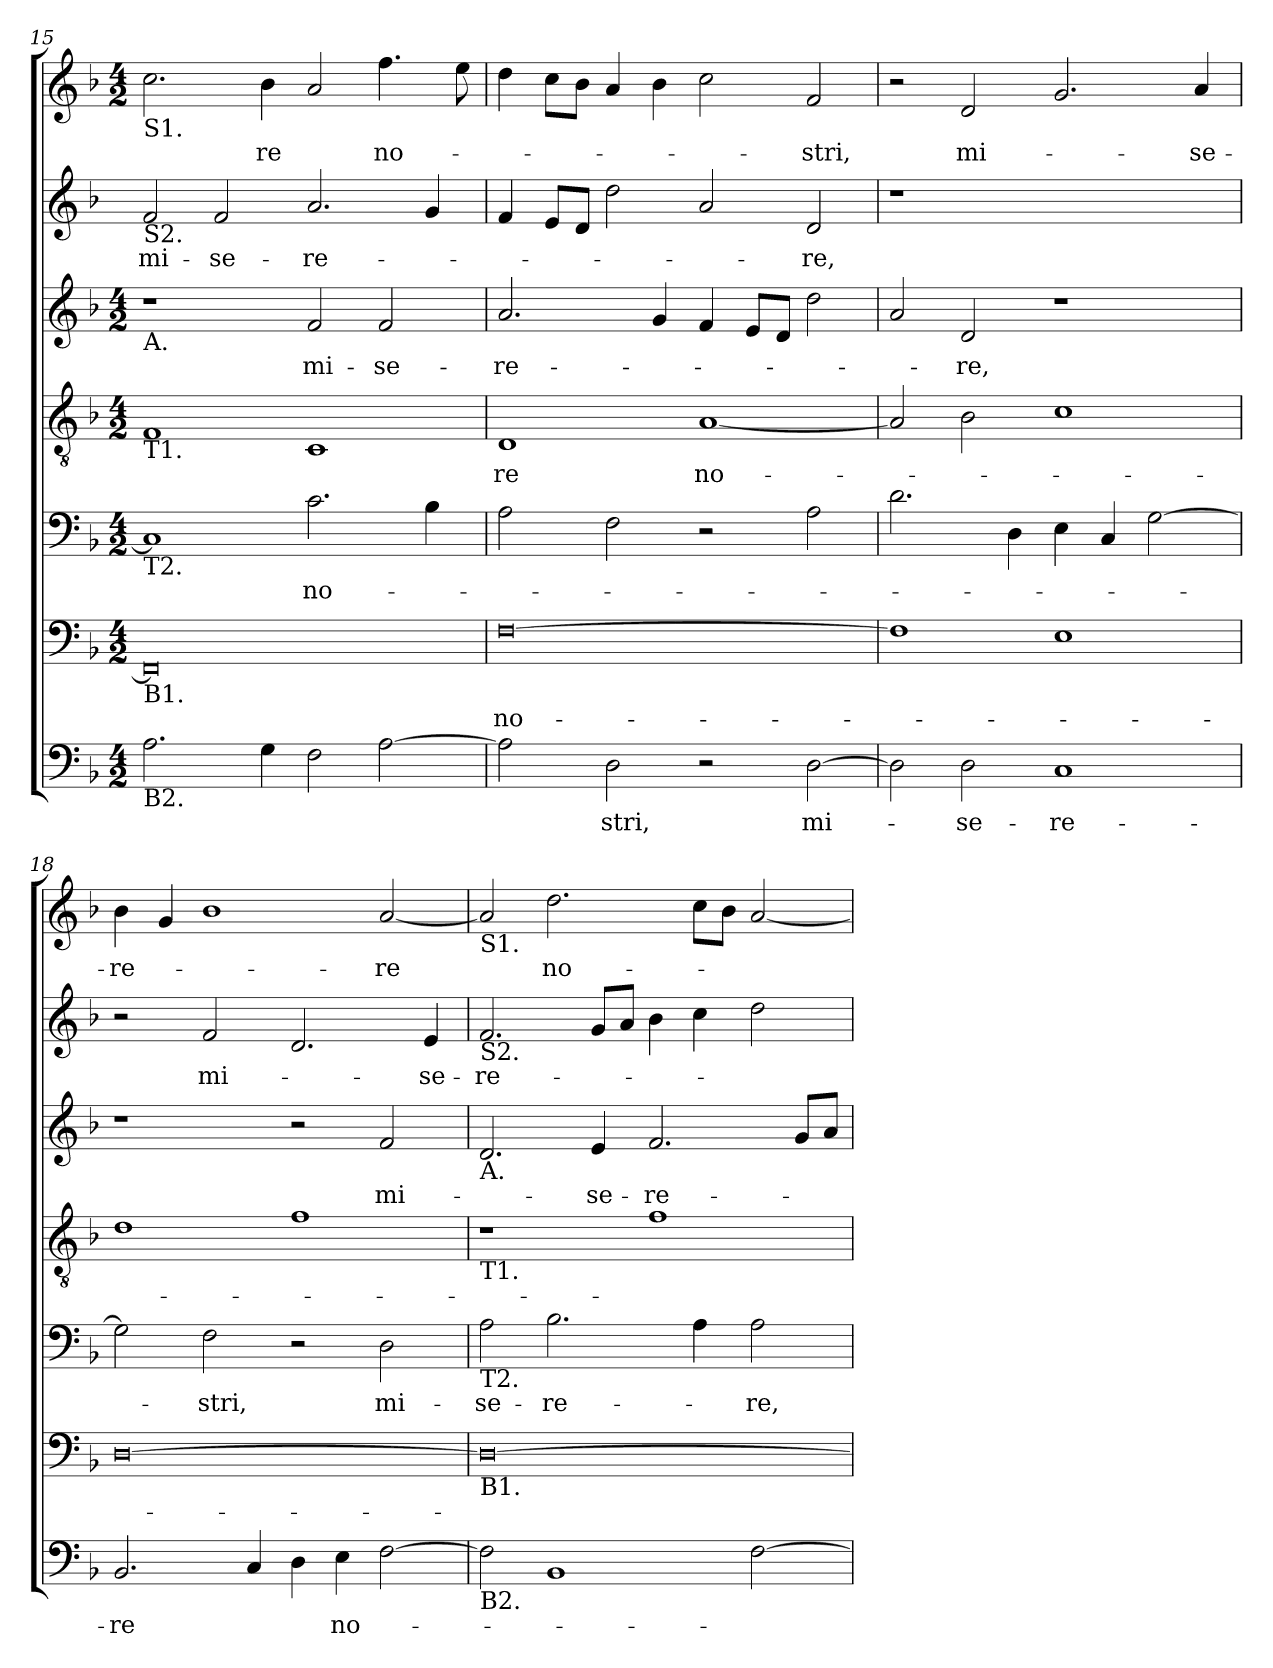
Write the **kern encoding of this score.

**kern	**text	**kern	**text	**kern	**text	**kern	**text	**kern	**text	**kern	**text	**kern	**text
*part7	*part7	*part6	*part6	*part5	*part5	*part4	*part4	*part3	*part3	*part2	*part2	*part1	*part1
*staff7	*staff7	*staff6	*staff6	*staff5	*staff5	*staff4	*staff4	*staff3	*staff3	*staff2	*staff2	*staff1	*staff1
!!LO:PB:g=z
*clefF4	*	*clefF4	*	*clefF4	*	*clefGv2	*	*clefG2	*	*clefG2	*	*clefG2	*
*k[b-]	*	*k[b-]	*	*k[b-]	*	*k[b-]	*	*k[b-]	*	*k[b-]	*	*k[b-]	*
*F:	*	*F:	*	*F:	*	*F:	*	*F:	*	*F:	*	*F:	*
*M4/2	*	*M4/2	*	*M4/2	*	*M4/2	*	*M4/2	*	*	*	*M4/2	*
=15	=15	=15	=15	=15	=15	=15	=15	=15	=15	=15	=15	=15	=15
!	!	!	!	!	!	!	!	!	!	!	!	!LO:TX:b:t=S1.	!
!	!	!	!	!	!	!	!	!	!	!LO:TX:b:t=S2.	!	!	!
!	!	!	!	!	!	!	!	!LO:TX:b:t=A.	!	!	!	!	!
!	!	!	!	!	!	!LO:TX:b:t=T1.	!	!	!	!	!	!	!
!	!	!	!	!LO:TX:b:t=T2.	!	!	!	!	!	!	!	!	!
!	!	!LO:TX:b:t=B1.	!	!	!	!	!	!	!	!	!	!	!
!LO:TX:b:t=B2.	!	!	!	!	!	!	!	!	!	!	!	!	!
!	!	!	!	!	!	!	!	!	!	!	!LO:LY:b	!	!
2.A\	.	0FF]	.	1C]	.	1F	.	1r	.	2f/	mi-	2.cc\	.
!	!	!	!	!	!	!	!	!	!	!	!LO:LY:b	!	!
.	.	.	.	.	.	.	.	.	.	2f/	-se-	.	.
!	!	!	!	!	!	!	!	!	!	!	!	!	!LO:LY:b
4G\	.	.	.	.	.	.	.	.	.	.	.	4b-\	-re
!	!	!	!	!	!LO:LY:b	!	!	!	!LO:LY:b	!	!LO:LY:b	!	!
2F\	.	.	.	2.c\	no-	1C	.	2f/	mi-	2.a/	-re-	2a/	.
!	!	!	!	!	!	!	!	!	!LO:LY:b	!	!	!	!LO:LY:b
[2A\	.	.	.	.	.	.	.	2f/	-se-	.	.	4.ff\	no-
.	.	.	.	4B-\	.	.	.	.	.	4g/	.	.	.
.	.	.	.	.	.	.	.	.	.	.	.	8ee\	.
=16	=16	=16	=16	=16	=16	=16	=16	=16	=16	=16	=16	=16	=16
!	!	!	!LO:LY:b	!	!	!	!LO:LY:b	!	!LO:LY:b	!	!	!	!
2A\]	.	[0F	no-	2A\	.	1D	-re	2.a/	-re-	4f/	.	4dd\	.
.	.	.	.	.	.	.	.	.	.	8e/L	.	8cc\L	.
.	.	.	.	.	.	.	.	.	.	8d/J	.	8b-\J	.
!	!LO:LY:b	!	!	!	!	!	!	!	!	!	!	!	!
2D\	-stri,	.	.	2F\	.	.	.	.	.	2dd\	.	4a/	.
.	.	.	.	.	.	.	.	4g/	.	.	.	4b-\	.
!	!	!	!	!	!	!	!LO:LY:b	!	!	!	!	!	!
2r	.	.	.	2r	.	[1A	no-	4f/	.	2a/	.	2cc\	.
.	.	.	.	.	.	.	.	8e/L	.	.	.	.	.
.	.	.	.	.	.	.	.	8d/J	.	.	.	.	.
!	!LO:LY:b	!	!	!	!	!	!	!	!	!	!LO:LY:b	!	!LO:LY:b
[2D\	mi-	.	.	2A\	.	.	.	2dd\	.	2d/	-re,	2f/	-stri,
=17	=17	=17	=17	=17	=17	=17	=17	=17	=17	=17	=17	=17	=17
2D\]	.	1F]	.	2.d\	.	2A/]	.	2a/	.	1r	.	2r	.
!	!LO:LY:b	!	!	!	!	!	!	!	!LO:LY:b	!	!	!	!LO:LY:b
2D\	-se-	.	.	.	.	2B-\	.	2d/	-re,	.	.	2d/	mi-
.	.	.	.	4D\	.	.	.	.	.	.	.	.	.
!	!LO:LY:b	!	!	!	!	!	!	!	!	!	!	!	!
1C	-re-	1E	.	4E\	.	1c	.	1r	.	1ryy	.	2.g/	.
.	.	.	.	4C/	.	.	.	.	.	.	.	.	.
.	.	.	.	[2G\	.	.	.	.	.	.	.	.	.
!	!	!	!	!	!	!	!	!	!	!	!	!	!LO:LY:b
.	.	.	.	.	.	.	.	.	.	.	.	4a/	-se-
=18	=18	=18	=18	=18	=18	=18	=18	=18	=18	=18	=18	=18	=18
!	!LO:LY:b	!	!	!	!	!	!	!	!	!	!	!	!LO:LY:b
2.BB-/	-re	[0D	.	2G\]	.	1d	.	1r	.	2r	.	4b-\	-re-
.	.	.	.	.	.	.	.	.	.	.	.	4g/	.
!	!	!	!	!	!LO:LY:b	!	!	!	!	!	!LO:LY:b	!	!
.	.	.	.	2F\	-stri,	.	.	.	.	2f/	mi-	1b-	.
4C/	.	.	.	.	.	.	.	.	.	.	.	.	.
4D\	.	.	.	2r	.	1f	.	2r	.	2.d/	.	.	.
!	!LO:LY:b	!	!	!	!	!	!	!	!	!	!	!	!
4E\	no-	.	.	.	.	.	.	.	.	.	.	.	.
!	!	!	!	!	!LO:LY:b	!	!	!	!LO:LY:b	!	!	!	!LO:LY:b
[2F\	.	.	.	2D\	mi-	.	.	2f/	mi-	.	.	[2a/	-re
!	!	!	!	!	!	!	!	!	!	!	!LO:LY:b	!	!
.	.	.	.	.	.	.	.	.	.	4e/	-se-	.	.
!!LO:LB:g=z
=19	=19	=19	=19	=19	=19	=19	=19	=19	=19	=19	=19	=19	=19
!	!	!	!	!	!	!	!	!	!	!	!	!LO:TX:b:t=S1.	!
!	!	!	!	!	!	!	!	!	!	!LO:TX:b:t=S2.	!	!	!
!	!	!	!	!	!	!	!	!LO:TX:b:t=A.	!	!	!	!	!
!	!	!	!	!	!	!LO:TX:b:t=T1.	!	!	!	!	!	!	!
!	!	!	!	!LO:TX:b:t=T2.	!	!	!	!	!	!	!	!	!
!	!	!LO:TX:b:t=B1.	!	!	!	!	!	!	!	!	!	!	!
!LO:TX:b:t=B2.	!	!	!	!	!	!	!	!	!	!	!	!	!
!	!	!	!	!	!LO:LY:b	!	!	!	!	!	!LO:LY:b	!	!
2F\]	.	0D_	.	2A\	-se-	1r	.	2.d/	.	2.f/	-re-	2a/]	.
!	!	!	!	!	!LO:LY:b	!	!	!	!	!	!	!	!LO:LY:b
1BB-	.	.	.	2.B-\	-re-	.	.	.	.	.	.	2.dd\	no-
!	!	!	!	!	!	!	!	!	!LO:LY:b	!	!	!	!
.	.	.	.	.	.	.	.	4e/	-se-	8g/L	.	.	.
.	.	.	.	.	.	.	.	.	.	8a/J	.	.	.
!	!	!	!	!	!	!	!	!	!LO:LY:b	!	!	!	!
.	.	.	.	.	.	1f	.	2.f/	-re-	4b-\	.	.	.
.	.	.	.	4A\	.	.	.	.	.	4cc\	.	8cc\L	.
.	.	.	.	.	.	.	.	.	.	.	.	8b-\J	.
!	!	!	!	!	!LO:LY:b	!	!	!	!	!	!	!	!
[2F\	.	.	.	2A\	-re,	.	.	.	.	2dd\	.	[2a/	.
.	.	.	.	.	.	.	.	8g/L	.	.	.	.	.
.	.	.	.	.	.	.	.	8a/J	.	.	.	.	.
=	=	=	=	=	=	=	=	=	=	=	=	=	=
*-	*-	*-	*-	*-	*-	*-	*-	*-	*-	*-	*-	*-	*-
